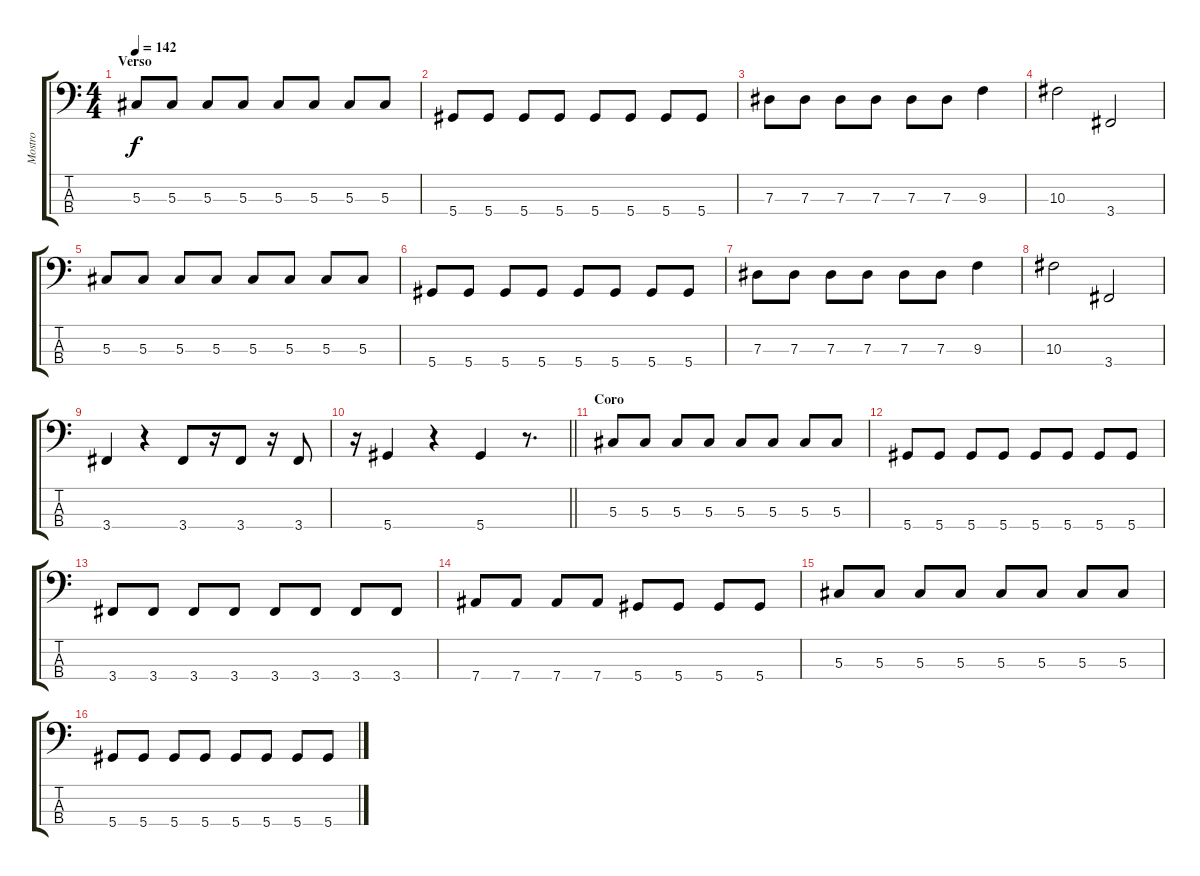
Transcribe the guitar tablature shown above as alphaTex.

\track ("Mostro" "Mostro") {instrument electricbasspick}
\staff {score tabs}
\tuning (Gb2 Db2 Ab1 Eb1) {hide}
\ts (4 4)
\section ("" "Verso")
\tempo 142
\clef f4
\ks c
5.3.8{dy f} 5.3.8 5.3.8 5.3.8 5.3.8 5.3.8 5.3.8 5.3.8 |
5.4.8 5.4.8 5.4.8 5.4.8 5.4.8 5.4.8 5.4.8 5.4.8 |
7.3.8 7.3.8 7.3.8 7.3.8 7.3.8 7.3.8 9.3.4 |
10.3.2 3.4.2 |
5.3.8 5.3.8 5.3.8 5.3.8 5.3.8 5.3.8 5.3.8 5.3.8 |
5.4.8 5.4.8 5.4.8 5.4.8 5.4.8 5.4.8 5.4.8 5.4.8 |
7.3.8 7.3.8 7.3.8 7.3.8 7.3.8 7.3.8 9.3.4 |
10.3.2 3.4.2 |
3.4.4 r.4 3.4.8 r.16 3.4.8 r.16 3.4.8 |
\barLineRight lightlight
r.16 5.4.4 r.4 5.4.4 r.8{d} |
\section ("" "Coro")
5.3.8 5.3.8 5.3.8 5.3.8 5.3.8 5.3.8 5.3.8 5.3.8 |
5.4.8 5.4.8 5.4.8 5.4.8 5.4.8 5.4.8 5.4.8 5.4.8 |
3.4.8 3.4.8 3.4.8 3.4.8 3.4.8 3.4.8 3.4.8 3.4.8 |
7.4.8 7.4.8 7.4.8 7.4.8 5.4.8 5.4.8 5.4.8 5.4.8 |
5.3.8 5.3.8 5.3.8 5.3.8 5.3.8 5.3.8 5.3.8 5.3.8 |
5.4.8 5.4.8 5.4.8 5.4.8 5.4.8 5.4.8 5.4.8 5.4.8
